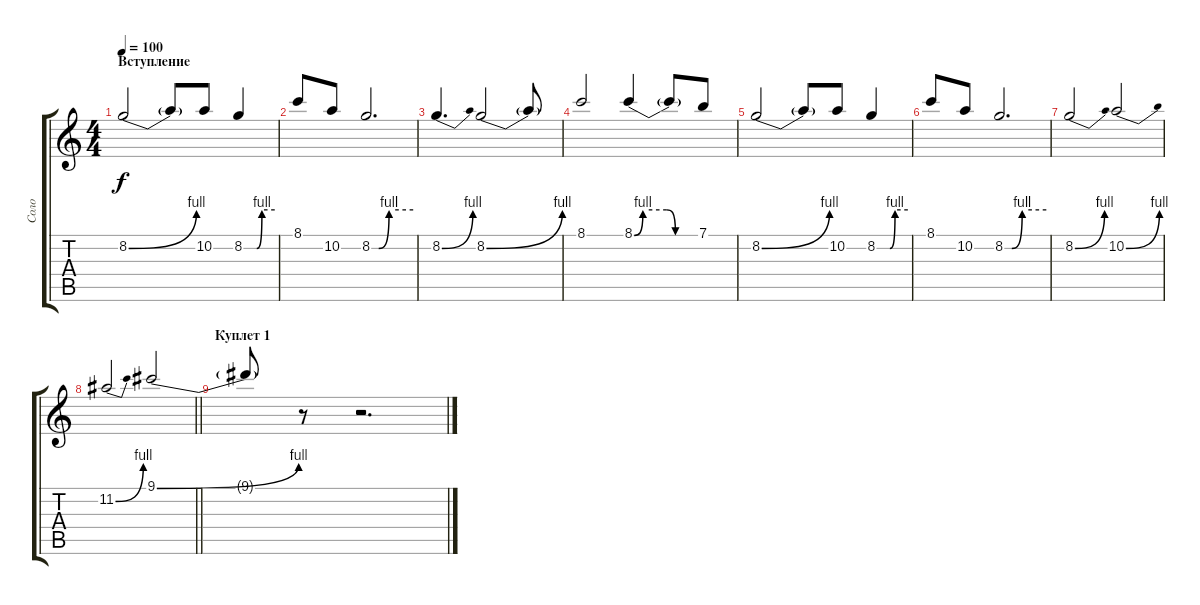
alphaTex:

\track ("Соло" "Соло") {instrument overdrivenguitar}
\staff {score tabs}
\tuning (E4 B3 G3 D3 A2 E2) {hide}
\ts (4 4)
\section ("" "Вступление")
\tempo 100
\clef g2
\ks c
8.2{be (bend 0 0 60 4)}.2{dy f instrument overdrivenguitar beam Up} 8.2{t}.8{beam Up} 10.2.8 8.2{be (custom 0 0 25 0 35 4 60 4)}.4{beam Up} |
8.1.8{beam Up} 10.2.8{beam Up} 8.2{be (custom 0 0 10 0 25 4 60 4)}.2{d beam Up} |
8.2{be (bend 0 0 60 4)}.4{d beam Up} 8.2{be (bend 0 0 60 4)}.2{beam Up} 8.2{t}.8{beam Up} |
8.1.2{beam Up} 8.1{be (custom 0 0 8 4 30 4 38 0 60 0)}.4{beam Up} 8.1{t}.8 7.1.8{beam Up} |
8.2{be (bend 0 0 60 4)}.2{beam Up} 8.2{t}.8{beam Up} 10.2.8 8.2{be (custom 0 0 25 0 35 4 60 4)}.4{beam Up} |
8.1.8{beam Up} 10.2.8{beam Up} 8.2{be (custom 0 0 10 0 25 4 60 4)}.2{d beam Up} |
8.2{be (bend 0 0 60 4)}.2{beam Up} 10.2{be (bend 0 0 60 4)}.2{beam Up} |
\barLineRight lightlight
11.2{be (bend 0 0 60 4)}.2{beam Up} 9.1{be (bend 0 0 60 4)}.2{beam Up} |
\section ("" "Куплет 1")
9.1{t}.8{beam Up} r.8 r.2{d}
